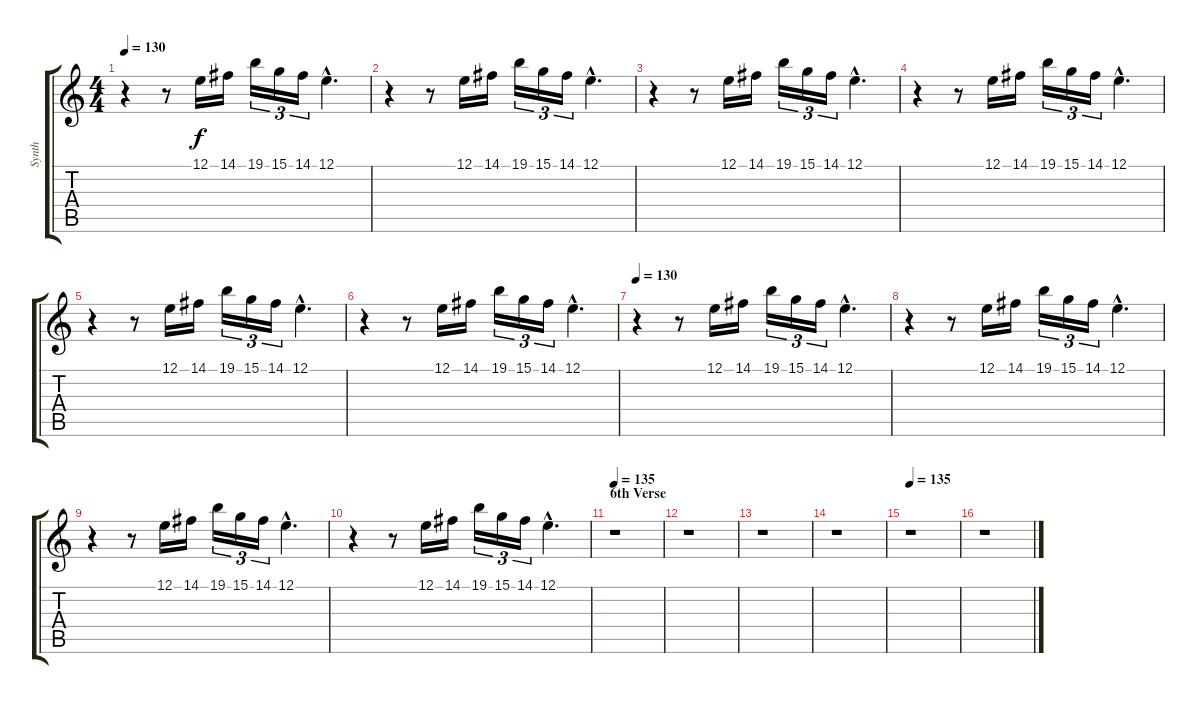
\track ("Synth" "Synth") {instrument celesta}
\staff {score tabs}
\tuning (E4 B3 G3 D3 A2 E2) {hide}
\ts (4 4)
\tempo 130
\clef g2
\ks c
r.4{dy f} r.8 12.1.16 14.1.16 19.1.16{tu (3 2)} 15.1.16{tu (3 2)} 14.1.16{tu (3 2)} 12.1{hac}.4{d} |
r.4 r.8 12.1.16 14.1.16 19.1.16{tu (3 2)} 15.1.16{tu (3 2)} 14.1.16{tu (3 2)} 12.1{hac}.4{d} |
r.4{volume 6 instrument musicbox} r.8 12.1.16 14.1.16 19.1.16{tu (3 2)} 15.1.16{tu (3 2)} 14.1.16{tu (3 2)} 12.1{hac}.4{d} |
r.4 r.8 12.1.16 14.1.16 19.1.16{tu (3 2)} 15.1.16{tu (3 2)} 14.1.16{tu (3 2)} 12.1{hac}.4{d} |
r.4 r.8 12.1.16 14.1.16 19.1.16{tu (3 2)} 15.1.16{tu (3 2)} 14.1.16{tu (3 2)} 12.1{hac}.4{d} |
r.4 r.8 12.1.16 14.1.16 19.1.16{tu (3 2)} 15.1.16{tu (3 2)} 14.1.16{tu (3 2)} 12.1{hac}.4{d} |
\tempo 130
r.4{volume 6 instrument musicbox} r.8 12.1.16 14.1.16 19.1.16{tu (3 2)} 15.1.16{tu (3 2)} 14.1.16{tu (3 2)} 12.1{hac}.4{d} |
r.4 r.8 12.1.16 14.1.16 19.1.16{tu (3 2)} 15.1.16{tu (3 2)} 14.1.16{tu (3 2)} 12.1{hac}.4{d} |
r.4 r.8 12.1.16 14.1.16 19.1.16{tu (3 2)} 15.1.16{tu (3 2)} 14.1.16{tu (3 2)} 12.1{hac}.4{d} |
r.4 r.8 12.1.16 14.1.16 19.1.16{tu (3 2)} 15.1.16{tu (3 2)} 14.1.16{tu (3 2)} 12.1{hac}.4{d} |
\section ("" "6th Verse")
\tempo 135
r.1 |
r.1 |
r.1 |
r.1 |
\tempo 135
r.1 |
r.1
